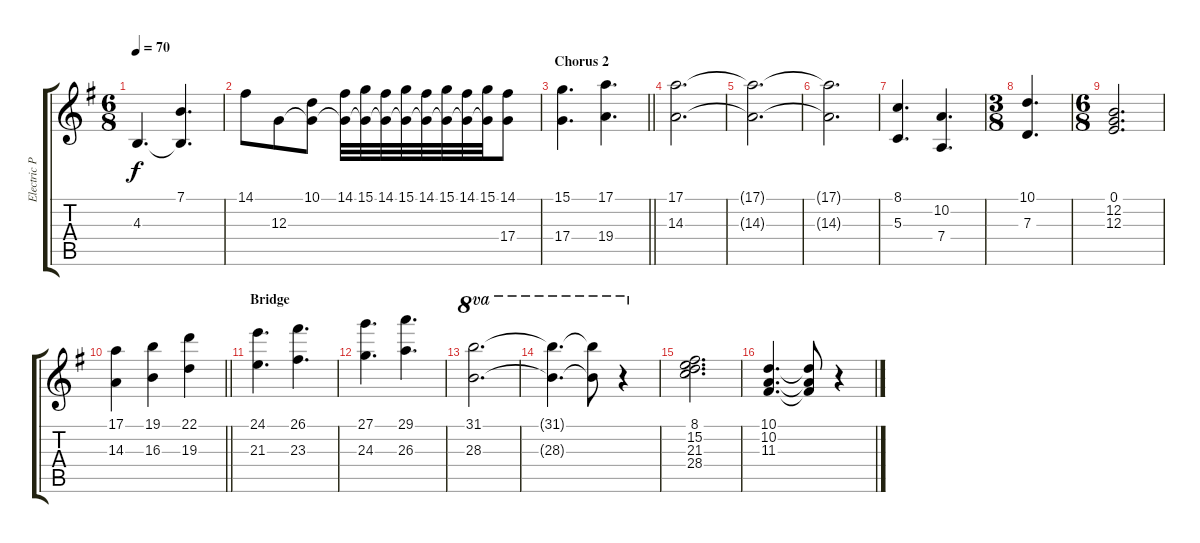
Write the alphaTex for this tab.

\track ("Electric Piano (Staff 1)" "Electric P") {instrument acousticgrandpiano}
\staff {score tabs}
\tuning (E4 B3 G3 D3 A2 E2) {hide}
\ts (6 8)
\tempo 70
\clef g2
\ks g
4.3.4{d dy f} (7.1 4.3{t}).4{d} |
14.1.8 12.3.8 (10.1 12.3{t}).8 (14.1 12.3{t}).32 (15.1 12.3{t}).32 (14.1 12.3{t}).32 (15.1 12.3{t}).32 (14.1 12.3{t}).32 (15.1 12.3{t}).32 (14.1 12.3{t}).32 (15.1 12.3{t}).32 (14.1 17.4).8 |
\section ("" "Chorus 2")
\barLineRight lightlight
(15.1 17.4).4{d} (17.1 19.4).4{d} |
(17.1 14.3).2{d} |
(17.1{t} 14.3{t}).2{d} |
(17.1{t} 14.3{t}).2{d} |
(8.1 5.3).4{d} (10.2 7.4).4{d} |
\ts (3 8)
(10.1 7.3).4{d} |
\ts (6 8)
(0.1 12.2 12.3).2{d} |
\barLineRight lightlight
(17.1 14.3).4 (19.1 16.3).4 (22.1 19.3).4 |
\section ("" "Bridge")
(24.1 21.3).4{d} (26.1 23.3).4{d} |
(27.1 24.3).4{d} (29.1 26.3).4{d} |
(31.1 28.3).2{d ot 8va} |
(31.1{t} 28.3{t}).4{d ot 8va} (31.1{t} 28.3{t}).8{ot 8va} r.4{ot 8va} |
(8.1 15.2 21.3 28.4).2{d} |
(10.1 10.2 11.3).4{d} (10.1{t} 10.2{t} 11.3{t}).8 r.4
